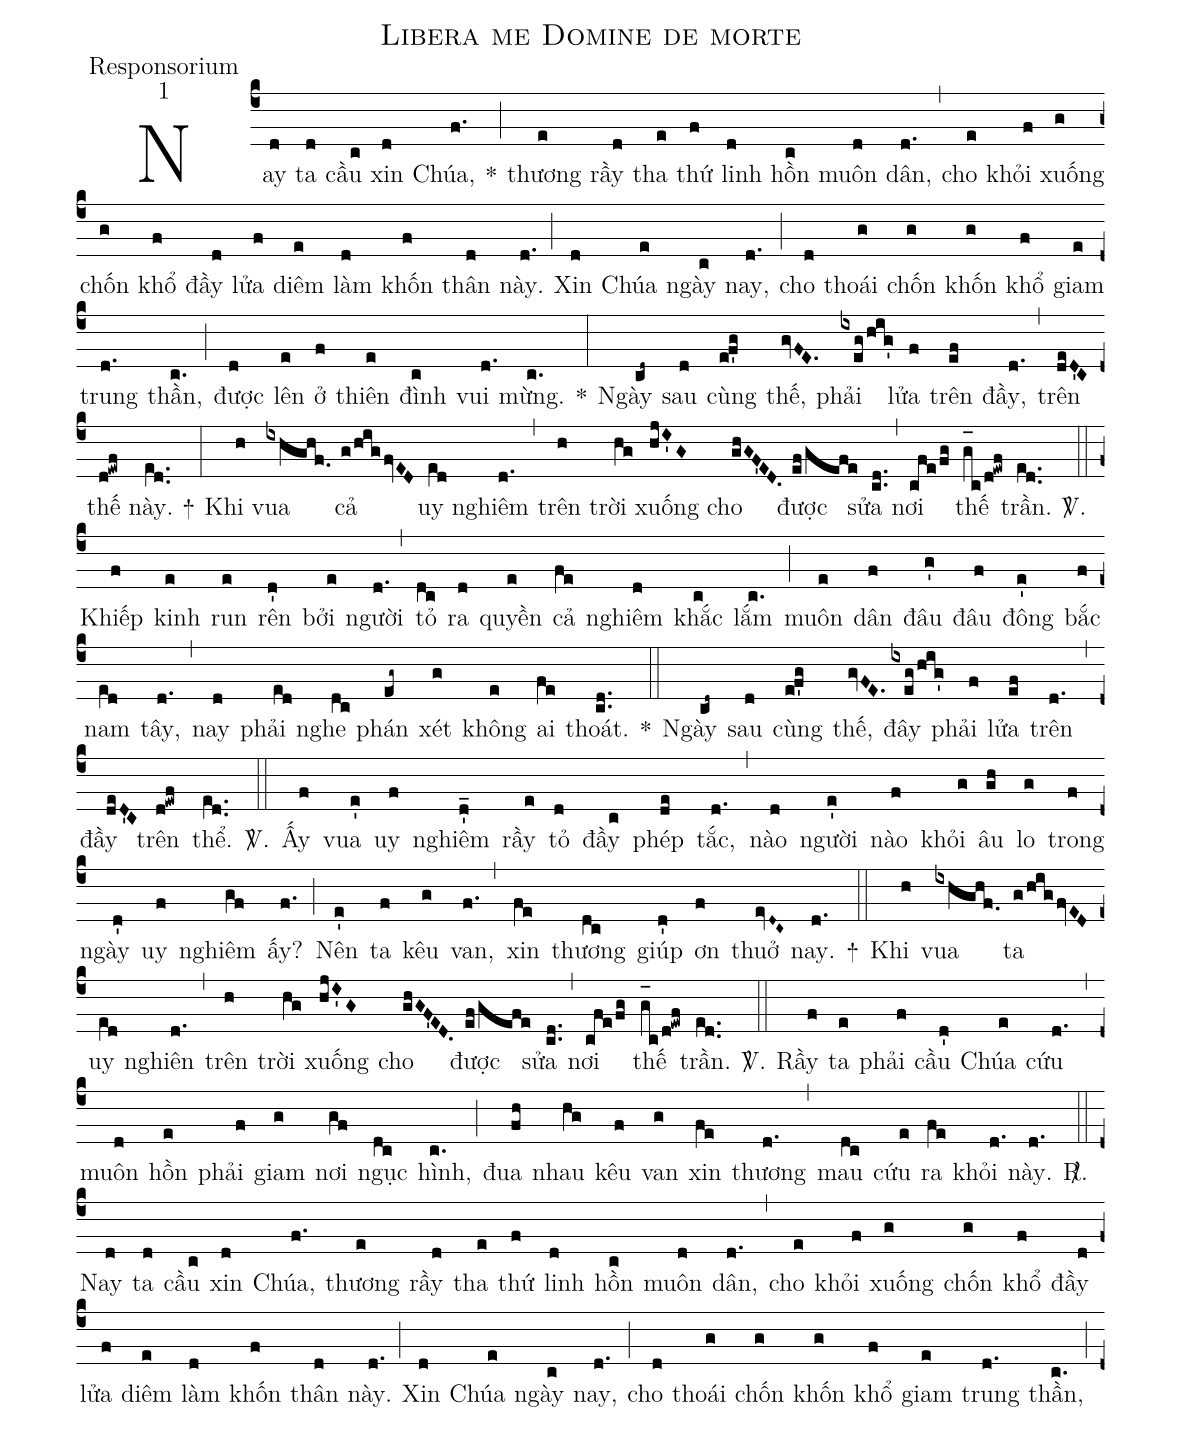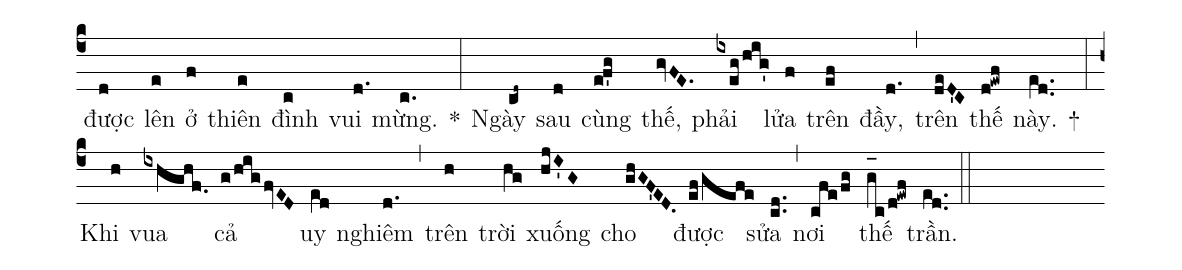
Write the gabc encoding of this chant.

name:Libera me Domine de morte;
office-part:Responsorium;
mode:1;
%%
(c4)Nay(d) ta(d) cầu(c) xin(d) Chúa,(f.) *(;) thương(e) rầy(d) tha(e) thứ(f) linh(d) hồn(c) muôn(d) dân,(d.) (,) cho(e) khỏi(f) xuống(g) chốn(g) khổ(f) đầy(d) lửa(f) diêm(e) làm(d) khốn(f) thân(d) này.(d.) (;) Xin(d) Chúa(e) ngày(c) nay,(d.) (;) cho(d) thoái(g) chốn(g) khốn(g) khổ(f) giam(e) trung(d.) thần,(c.) (;) được(d) lên(e) ở(f) thiên(e) đình(c) vui(d.) mừng.(c.) *(:)
Ngày(cd~) sau(d) cùng(ef'g) thế,(gvFE.) phải(ixeg/hig') lửa(f) trên(ef) đầy,(d.) (,) trên(deD'C) thế(d!ewf) này.(e[ll:1]d..) +(:)
Khi(h) vua(ixhghf.0/) cả(g/higfvED) uy(e[ll:1]d) nghiêm(d.) (,) trên(h) trời(hg) xuống(hjI'G) cho(ghGF'ED.) được(ef/gefe) sửa(c.d.) (,) nơi(cfe/fg) thế(g_[oh:h]c/d!ewf) trần.(ed..) <sp>V/</sp>.(::)
Khiếp(f) kinh(e) run(e) rên(d') bởi(e) người(d.) (,) tỏ(dc) ra(d) quyền(e) cả(fe) nghiêm(d) khắc(c) lắm(c.) (;) muôn(e) dân(f) đâu(g') đâu(f) đông(e') bắc(f) nam(e[ll:1]d) tây,(d.) (,) nay(d) phải(ed) nghe(dc) phán(eg~) xét(g) không(e) ai(fe) thoát.(c.d.) *(::)
Ngày(cd~) sau(d) cùng(ef'g) thế,(gvFE.) đây(ixeg/hig') phải(f) lửa(ef) trên(d.) (,) đầy(deD'C) trên(d!ewf) thể.(e[ll:1]d..) <sp>V/</sp>.(::)
Ấy(f) vua(e') uy(f) nghiêm(d'_) rầy(e) tỏ(d) đầy(c) phép(de) tắc,(d.) (,) nào(d) người(e') nào(f) khỏi(g) âu(gh) lo(g) trong(f) ngày(d') uy(f) nghiêm(gf) ấy?(f.) (;) Nên(e') ta(f) kêu(g) van,(f.) (,) xin(fe) thương(dc) giúp(d') ơn(f) thuở(evD~C~) nay.(d.) +(::)
Khi(h) vua(ixhghf.0/) ta(g/higfvED) uy(e[ll:1]d) nghiên(d.) (,) trên(h) trời(hg) xuống(hjI'G) cho(ghGF'ED.) được(ef/gefe) sửa(c.d.) (,) nơi(cfe/fg) thế(g_[oh:h]c/d!ewf) trần.(ed..) <sp>V/</sp>.(::)
Rầy(f) ta(e) phải(f) cầu(d') Chúa(e) cứu(d.) (,) muôn(d) hồn(e) phải(f) giam(g) nơi(gf) ngục(dc) hình,(c.) (;) đua(fh) nhau(hg) kêu(f) van(g) xin(fe) thương(d.) (,) mau(dc) cứu(e) ra(fe) khỏi(d.) này.(d.) <sp>R/</sp>.(::) Nay(d) ta(d) cầu(c) xin(d) Chúa,(f.) thương(e) rầy(d) tha(e) thứ(f) linh(d) hồn(c) muôn(d) dân,(d.) (,) cho(e) khỏi(f) xuống(g) chốn(g) khổ(f) đầy(d) lửa(f) diêm(e) làm(d) khốn(f) thân(d) này.(d.) (;) Xin(d) Chúa(e) ngày(c) nay,(d.) (;) cho(d) thoái(g) chốn(g) khốn(g) khổ(f) giam(e) trung(d.) thần,(c.) (;) được(d) lên(e) ở(f) thiên(e) đình(c) vui(d.) mừng.(c.) *(:)
Ngày(cd~) sau(d) cùng(ef'g) thế,(gvFE.) phải(ixeg/hig') lửa(f) trên(ef) đầy,(d.) (,) trên(deD'C) thế(d!ewf) này.(e[ll:1]d..) +(:)
Khi(h) vua(ixhghf.0/) cả(g/higfvED) uy(e[ll:1]d) nghiêm(d.) (,) trên(h) trời(hg) xuống(hjI'G) cho(ghGF'ED.) được(ef/gefe) sửa(c.d.) (,) nơi(cfe/fg) thế(g_[oh:h]c/d!ewf) trần.(ed..) (::)
